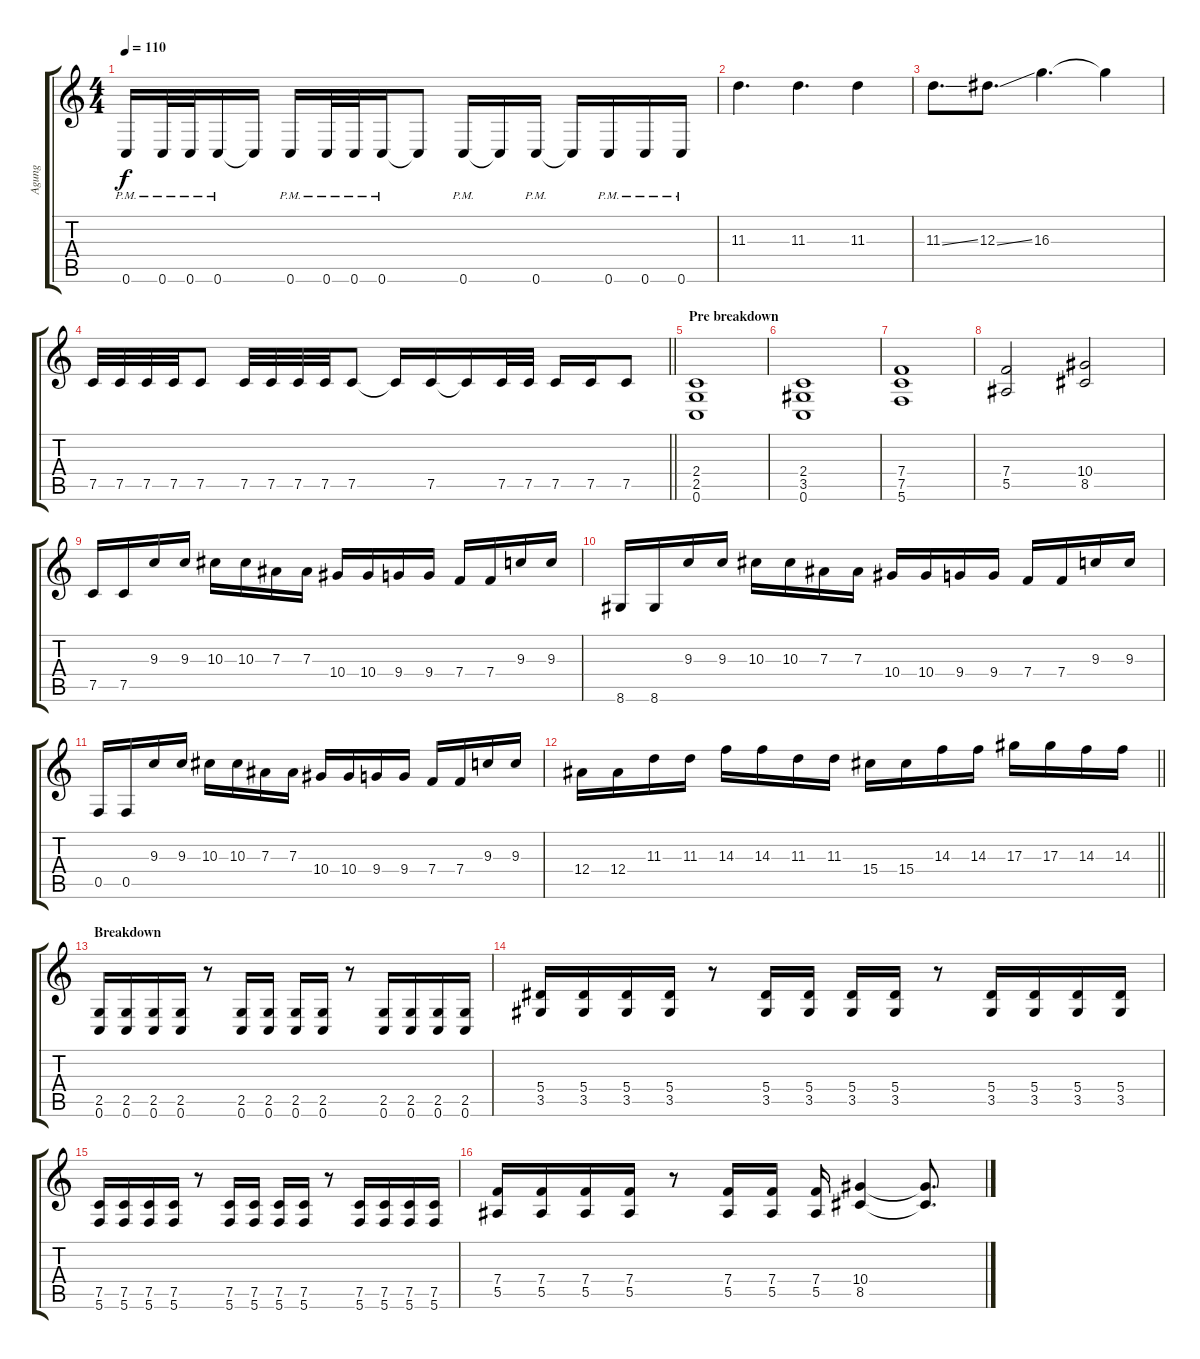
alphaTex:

\track ("Agung" "Agung") {instrument overdrivenguitar}
\staff {score tabs}
\tuning (C4 G3 Eb3 Bb2 F2 C2) {hide}
\ts (4 4)
\tempo 110
\clef g2
\ks c
0.6{pm}.16{dy f} 0.6{pm}.32 0.6{pm}.32 0.6{pm}.16 0.6{t}.16 0.6{pm}.16 0.6{pm}.32 0.6{pm}.32 0.6{pm}.16 0.6{t}.8 0.6{pm}.16 0.6{t}.16 0.6{pm}.16 0.6{t}.16 0.6{pm}.16 0.6{pm}.16 0.6{pm}.16 |
11.3.4{d} 11.3.4{d} 11.3.4 |
11.3{ss}.8{d} 12.3{ss}.8{d} 16.3.4{d} 16.3{t}.4 |
\barLineRight lightlight
7.5.32 7.5.32 7.5.32 7.5.32 7.5.8 7.5.32 7.5.32 7.5.32 7.5.32 7.5.8 7.5{t}.16 7.5.16 7.5{t}.16 7.5.32 7.5.32 7.5.16 7.5.16 7.5.8 |
\section ("" "Pre breakdown")
(2.4 2.5 0.6).1 |
(2.4 3.5 0.6).1 |
(7.4 7.5 5.6).1 |
(7.4 5.5).2 (10.4 8.5).2 |
7.5.16 7.5.16 9.3.16 9.3.16 10.3.16 10.3.16 7.3.16 7.3.16 10.4.16 10.4.16 9.4.16 9.4.16 7.4.16 7.4.16 9.3.16 9.3.16 |
8.6.16 8.6.16 9.3.16 9.3.16 10.3.16 10.3.16 7.3.16 7.3.16 10.4.16 10.4.16 9.4.16 9.4.16 7.4.16 7.4.16 9.3.16 9.3.16 |
0.5.16 0.5.16 9.3.16 9.3.16 10.3.16 10.3.16 7.3.16 7.3.16 10.4.16 10.4.16 9.4.16 9.4.16 7.4.16 7.4.16 9.3.16 9.3.16 |
\barLineRight lightlight
12.4.16 12.4.16 11.3.16 11.3.16 14.3.16 14.3.16 11.3.16 11.3.16 15.4.16 15.4.16 14.3.16 14.3.16 17.3.16 17.3.16 14.3.16 14.3.16 |
\section ("" "Breakdown")
(2.5 0.6).16 (2.5 0.6).16 (2.5 0.6).16 (2.5 0.6).16 r.8 (2.5 0.6).16 (2.5 0.6).16 (2.5 0.6).16 (2.5 0.6).16 r.8 (2.5 0.6).16 (2.5 0.6).16 (2.5 0.6).16 (2.5 0.6).16 |
(5.4 3.5).16 (5.4 3.5).16 (5.4 3.5).16 (5.4 3.5).16 r.8 (5.4 3.5).16 (5.4 3.5).16 (5.4 3.5).16 (5.4 3.5).16 r.8 (5.4 3.5).16 (5.4 3.5).16 (5.4 3.5).16 (5.4 3.5).16 |
(7.5 5.6).16 (7.5 5.6).16 (7.5 5.6).16 (7.5 5.6).16 r.8 (7.5 5.6).16 (7.5 5.6).16 (7.5 5.6).16 (7.5 5.6).16 r.8 (7.5 5.6).16 (7.5 5.6).16 (7.5 5.6).16 (7.5 5.6).16 |
(7.4 5.5).16 (7.4 5.5).16 (7.4 5.5).16 (7.4 5.5).16 r.8 (7.4 5.5).16 (7.4 5.5).16 (7.4 5.5).16 (10.4 8.5).4 (10.4{t} 8.5{t}).8{d}
